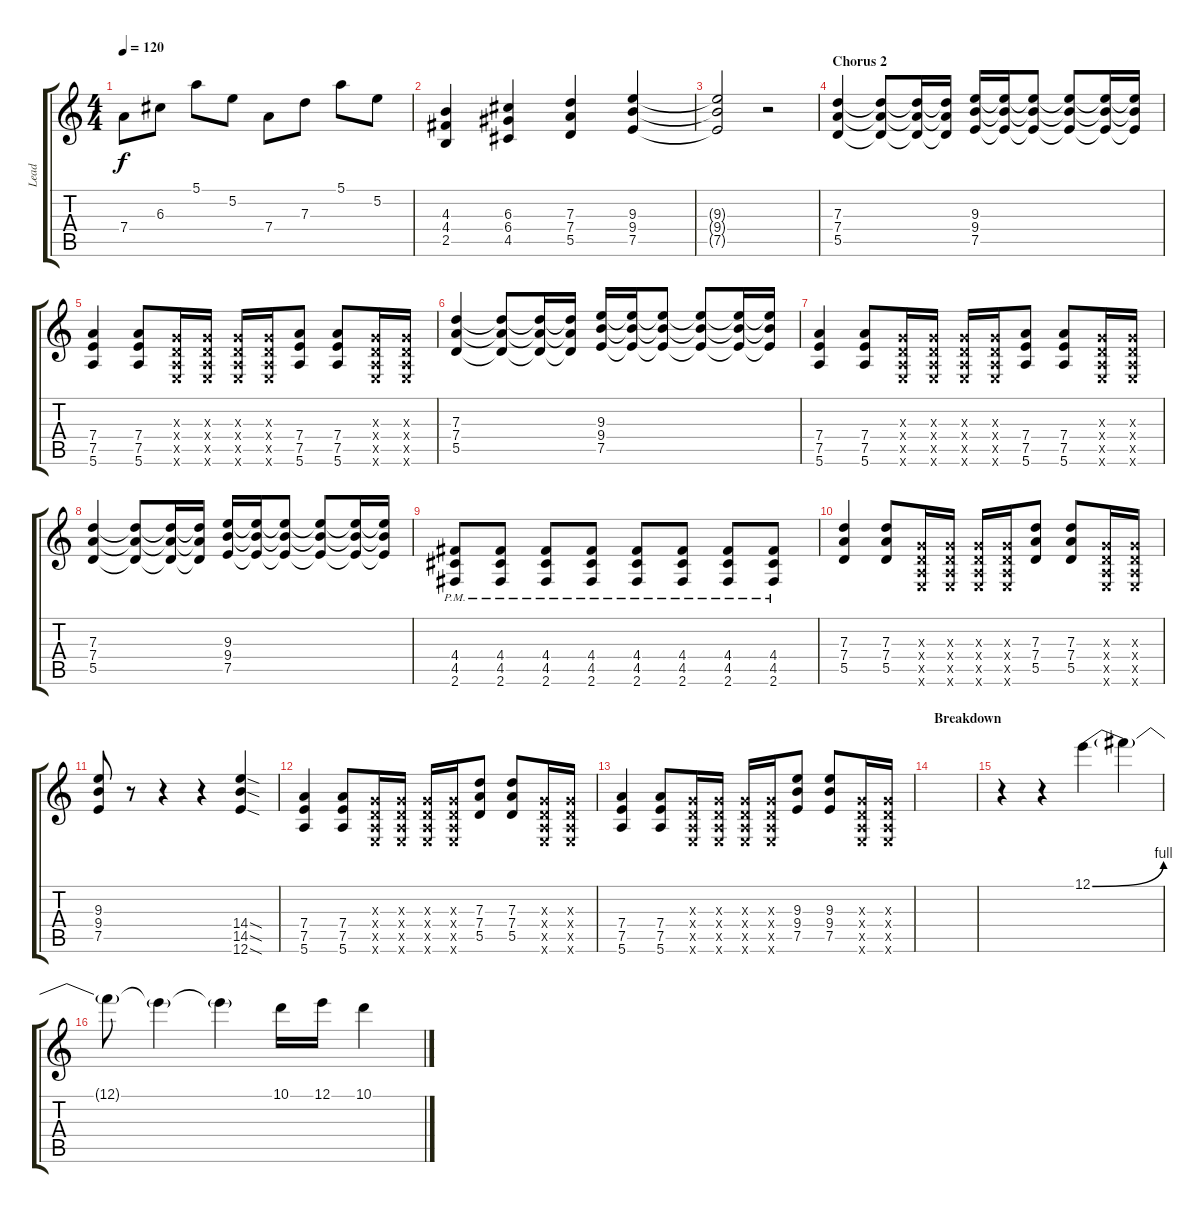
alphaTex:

\track ("Lead" "Lead") {instrument distortionguitar}
\staff {score tabs}
\tuning (E4 B3 G3 D3 A2 E2) {hide}
\ts (4 4)
\tempo 120
\clef g2
\ks c
7.4.8{dy f} 6.3.8 5.1.8 5.2.8 7.4.8 7.3.8 5.1.8 5.2.8 |
(4.3 4.4 2.5).4 (6.3 6.4 4.5).4 (7.3 7.4 5.5).4 (9.3 9.4 7.5).4 |
(9.3{t} 9.4{t} 7.5{t}).2 r.2 |
\section ("" "Chorus 2")
(7.3 7.4 5.5).4{volume 9} (7.3{t} 7.4{t} 5.5{t}).8 (7.3{t} 7.4{t} 5.5{t}).16 (7.3{t} 7.4{t} 5.5{t}).16 (9.3 9.4 7.5).16 (9.3{t} 9.4{t} 7.5{t}).16 (9.3{t} 9.4{t} 7.5{t}).8 (9.3{t} 9.4{t} 7.5{t}).8 (9.3{t} 9.4{t} 7.5{t}).16 (9.3{t} 9.4{t} 7.5{t}).16 |
(7.4 7.5 5.6).4 (7.4 7.5 5.6).8 (0.3{x} 0.4{x} 0.5{x} 0.6{x}).16 (0.3{x} 0.4{x} 0.5{x} 0.6{x}).16 (0.3{x} 0.4{x} 0.5{x} 0.6{x}).16 (0.3{x} 0.4{x} 0.5{x} 0.6{x}).16 (7.4 7.5 5.6).8 (7.4 7.5 5.6).8 (0.3{x} 0.4{x} 0.5{x} 0.6{x}).16 (0.3{x} 0.4{x} 0.5{x} 0.6{x}).16 |
(7.3 7.4 5.5).4 (7.3{t} 7.4{t} 5.5{t}).8 (7.3{t} 7.4{t} 5.5{t}).16 (7.3{t} 7.4{t} 5.5{t}).16 (9.3 9.4 7.5).16 (9.3{t} 9.4{t} 7.5{t}).16 (9.3{t} 9.4{t} 7.5{t}).8 (9.3{t} 9.4{t} 7.5{t}).8 (9.3{t} 9.4{t} 7.5{t}).16 (9.3{t} 9.4{t} 7.5{t}).16 |
(7.4 7.5 5.6).4 (7.4 7.5 5.6).8 (0.3{x} 0.4{x} 0.5{x} 0.6{x}).16 (0.3{x} 0.4{x} 0.5{x} 0.6{x}).16 (0.3{x} 0.4{x} 0.5{x} 0.6{x}).16 (0.3{x} 0.4{x} 0.5{x} 0.6{x}).16 (7.4 7.5 5.6).8 (7.4 7.5 5.6).8 (0.3{x} 0.4{x} 0.5{x} 0.6{x}).16 (0.3{x} 0.4{x} 0.5{x} 0.6{x}).16 |
(7.3 7.4 5.5).4 (7.3{t} 7.4{t} 5.5{t}).8 (7.3{t} 7.4{t} 5.5{t}).16 (7.3{t} 7.4{t} 5.5{t}).16 (9.3 9.4 7.5).16 (9.3{t} 9.4{t} 7.5{t}).16 (9.3{t} 9.4{t} 7.5{t}).8 (9.3{t} 9.4{t} 7.5{t}).8 (9.3{t} 9.4{t} 7.5{t}).16 (9.3{t} 9.4{t} 7.5{t}).16 |
(4.4 4.5 2.6{pm}).8 (4.4 4.5 2.6{pm}).8 (4.4 4.5 2.6{pm}).8 (4.4 4.5 2.6{pm}).8 (4.4 4.5 2.6{pm}).8 (4.4 4.5 2.6{pm}).8 (4.4 4.5 2.6{pm}).8 (4.4 4.5 2.6{pm}).8 |
(7.3 7.4 5.5).4 (7.3 7.4 5.5).8 (0.3{x} 0.4{x} 0.5{x} 0.6{x}).16 (0.3{x} 0.4{x} 0.5{x} 0.6{x}).16 (0.3{x} 0.4{x} 0.5{x} 0.6{x}).16 (0.3{x} 0.4{x} 0.5{x} 0.6{x}).16 (7.3 7.4 5.5).8 (7.3 7.4 5.5).8 (0.3{x} 0.4{x} 0.5{x} 0.6{x}).16 (0.3{x} 0.4{x} 0.5{x} 0.6{x}).16 |
(9.3 9.4 7.5).8 r.8 r.4 r.4 (14.4{sod} 14.5{sod} 12.6{sod}).4 |
(7.4 7.5 5.6).4 (7.4 7.5 5.6).8 (0.3{x} 0.4{x} 0.5{x} 0.6{x}).16 (0.3{x} 0.4{x} 0.5{x} 0.6{x}).16 (0.3{x} 0.4{x} 0.5{x} 0.6{x}).16 (0.3{x} 0.4{x} 0.5{x} 0.6{x}).16 (7.3 7.4 5.5).8 (7.3 7.4 5.5).8 (0.3{x} 0.4{x} 0.5{x} 0.6{x}).16 (0.3{x} 0.4{x} 0.5{x} 0.6{x}).16 |
(7.4 7.5 5.6).4 (7.4 7.5 5.6).8 (0.3{x} 0.4{x} 0.5{x} 0.6{x}).16 (0.3{x} 0.4{x} 0.5{x} 0.6{x}).16 (0.3{x} 0.4{x} 0.5{x} 0.6{x}).16 (0.3{x} 0.4{x} 0.5{x} 0.6{x}).16 (9.3 9.4 7.5).8 (9.3 9.4 7.5).8 (0.3{x} 0.4{x} 0.5{x} 0.6{x}).16 (0.3{x} 0.4{x} 0.5{x} 0.6{x}).16 |
\section ("" "Breakdown")
|
r.4 r.4 12.1{be (bend 0 0 60 4)}.4 12.1{t}.4 |
12.1{t}.8 12.1{t}.4 12.1{t}.4 10.1.16 12.1.16 10.1.4
